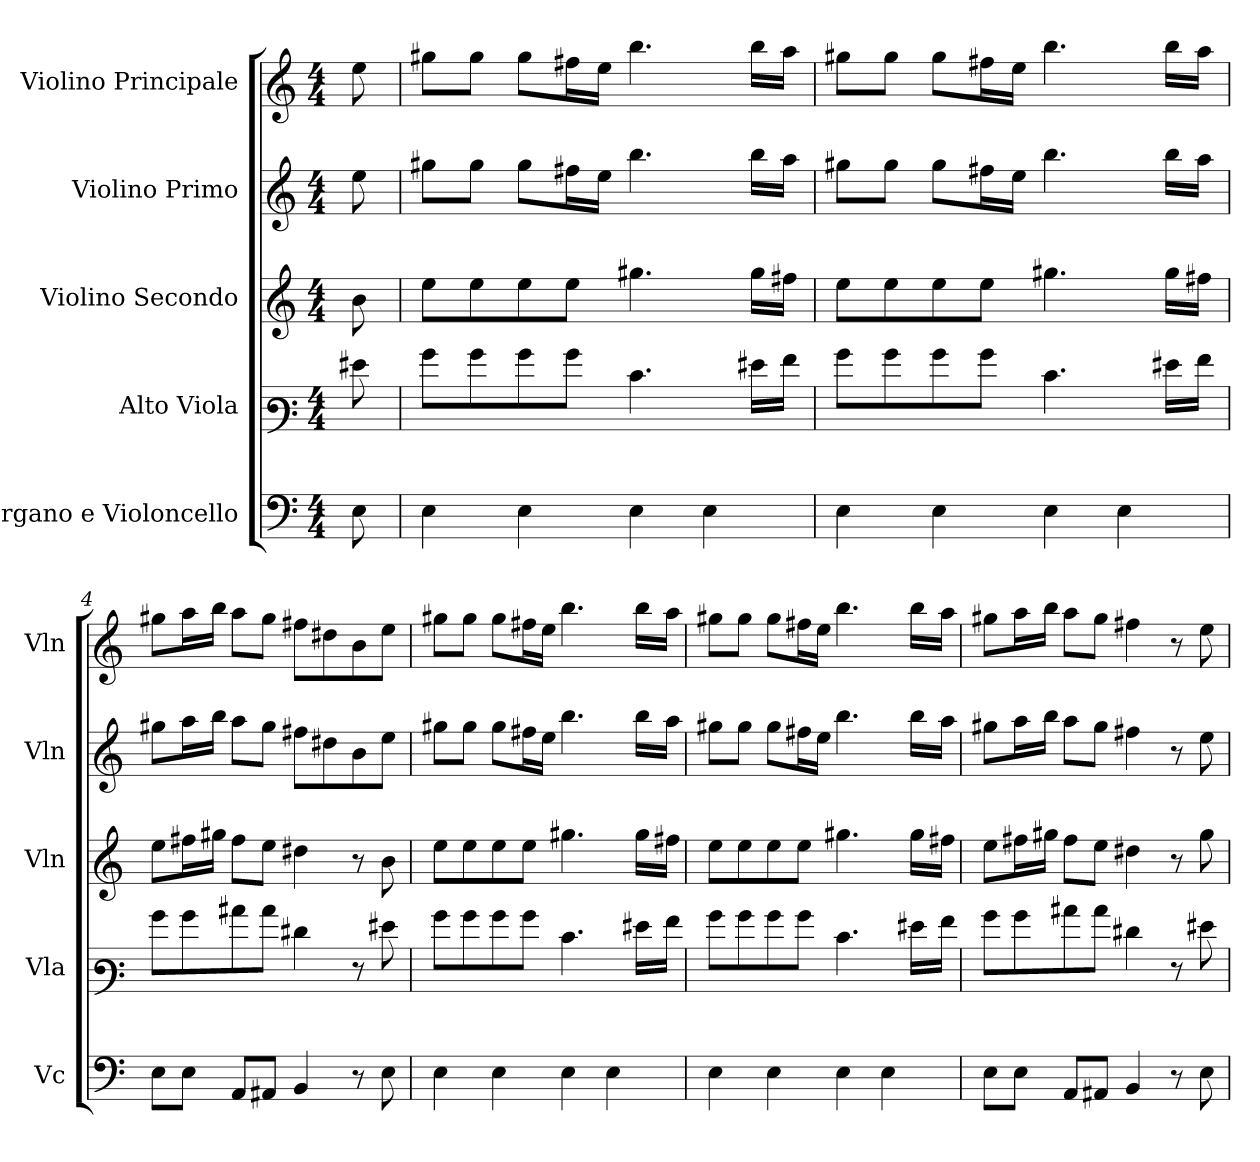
**kern	**kern	**kern	**kern	**kern
*part5	*part4	*part3	*part2	*part1
*staff5	*staff4	*staff3	*staff2	*staff1
*I"Organo e Violoncello	*I"Alto Viola	*I"Violino Secondo	*I"Violino Primo	*I"Violino Principale
*I'Vc	*I'Vla	*I'Vln	*I'Vln	*I'Vln
*clefF4	*clefF3	*clefG2	*clefG2	*clefG2
*M4/4	*M4/4	*M4/4	*M4/4	*M4/4
=1	=1	=1	=1	=1
8E\	8g#\	8b\	8ee\	8ee\
=2	=2	=2	=2	=2
4E\	8b\L	8ee\L	8gg#\L	8gg#\L
.	8b\	8ee\	8gg#\J	8gg#\J
4E\	8b\	8ee\	8gg#\L	8gg#\L
.	8b\J	8ee\J	16ff#\L	16ff#\L
.	.	.	16ee\JJ	16ee\JJ
4E\	4.e\	4.gg#\	4.bb\	4.bb\
4E\	.	.	.	.
.	16g#\LL	16gg#\LL	16bb\LL	16bb\LL
.	16a\JJ	16ff#\JJ	16aa\JJ	16aa\JJ
=3	=3	=3	=3	=3
4E\	8b\L	8ee\L	8gg#\L	8gg#\L
.	8b\	8ee\	8gg#\J	8gg#\J
4E\	8b\	8ee\	8gg#\L	8gg#\L
.	8b\J	8ee\J	16ff#\L	16ff#\L
.	.	.	16ee\JJ	16ee\JJ
4E\	4.e\	4.gg#\	4.bb\	4.bb\
4E\	.	.	.	.
.	16g#\LL	16gg#\LL	16bb\LL	16bb\LL
.	16a\JJ	16ff#\JJ	16aa\JJ	16aa\JJ
=4	=4	=4	=4	=4
8E\L	8b\L	8ee\L	8gg#\L	8gg#\L
8E\J	8b\	16ff#\L	16aa\L	16aa\L
.	.	16gg#\JJ	16bb\JJ	16bb\JJ
8AA/L	8cc#\	8ff#\L	8aa\L	8aa\L
8AA#/J	8cc#\J	8ee\J	8gg#\J	8gg#\J
4BB/	4f#\	4dd#\	8ff#\L	8ff#\L
.	.	.	8dd#\	8dd#\
8r	8r	8r	8b\	8b\
8E\	8g#\	8b\	8ee\J	8ee\J
=5	=5	=5	=5	=5
4E\	8b\L	8ee\L	8gg#\L	8gg#\L
.	8b\	8ee\	8gg#\J	8gg#\J
4E\	8b\	8ee\	8gg#\L	8gg#\L
.	8b\J	8ee\J	16ff#\L	16ff#\L
.	.	.	16ee\JJ	16ee\JJ
4E\	4.e\	4.gg#\	4.bb\	4.bb\
4E\	.	.	.	.
.	16g#\LL	16gg#\LL	16bb\LL	16bb\LL
.	16a\JJ	16ff#\JJ	16aa\JJ	16aa\JJ
=6	=6	=6	=6	=6
4E\	8b\L	8ee\L	8gg#\L	8gg#\L
.	8b\	8ee\	8gg#\J	8gg#\J
4E\	8b\	8ee\	8gg#\L	8gg#\L
.	8b\J	8ee\J	16ff#\L	16ff#\L
.	.	.	16ee\JJ	16ee\JJ
4E\	4.e\	4.gg#\	4.bb\	4.bb\
4E\	.	.	.	.
.	16g#\LL	16gg#\LL	16bb\LL	16bb\LL
.	16a\JJ	16ff#\JJ	16aa\JJ	16aa\JJ
=7	=7	=7	=7	=7
8E\L	8b\L	8ee\L	8gg#\L	8gg#\L
8E\J	8b\	16ff#\L	16aa\L	16aa\L
.	.	16gg#\JJ	16bb\JJ	16bb\JJ
8AA/L	8cc#\	8ff#\L	8aa\L	8aa\L
8AA#/J	8cc#\J	8ee\J	8gg#\J	8gg#\J
4BB/	4f#\	4dd#\	4ff#\	4ff#\
8r	8r	8r	8r	8r
8E\	8g#\	8gg#\	8ee\	8ee\
=	=	=	=	=
*-	*-	*-	*-	*-
